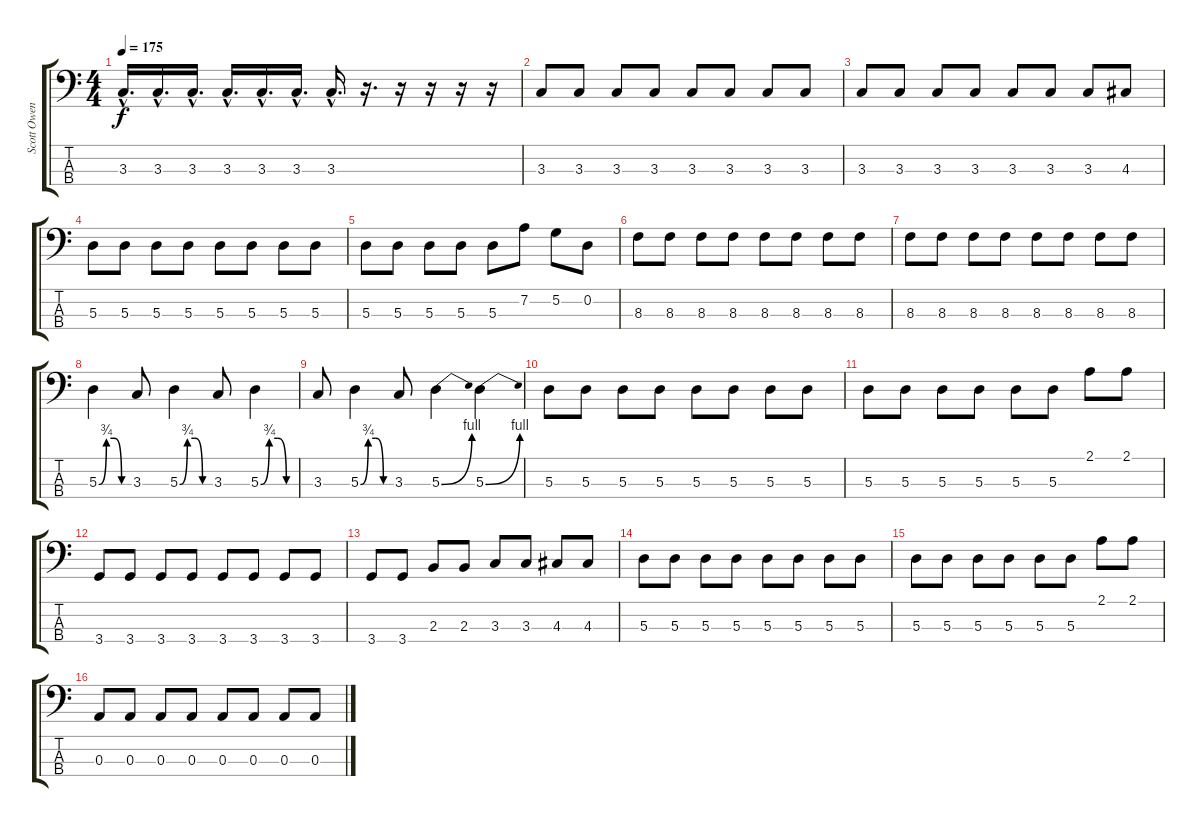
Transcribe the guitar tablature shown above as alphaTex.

\track ("Scott Owen" "Scott Owen") {instrument fretlessbass}
\staff {score tabs}
\tuning (G2 D2 A1 E1) {hide}
\ts (4 4)
\tempo 175
\clef f4
\ks c
3.3{hac}.16{d dy f} 3.3{hac}.16{d} 3.3{hac}.16{d} 3.3{hac}.16{d} 3.3{hac}.16{d} 3.3{hac}.16{d} 3.3{hac}.16{d} r.16{d} r.16 r.16 r.16 r.16 |
3.3.8 3.3.8 3.3.8 3.3.8 3.3.8 3.3.8 3.3.8 3.3.8 |
3.3.8 3.3.8 3.3.8 3.3.8 3.3.8 3.3.8 3.3.8 4.3.8 |
5.3.8 5.3.8 5.3.8 5.3.8 5.3.8 5.3.8 5.3.8 5.3.8 |
5.3.8 5.3.8 5.3.8 5.3.8 5.3.8 7.2.8 5.2.8 0.2.8 |
8.3.8 8.3.8 8.3.8 8.3.8 8.3.8 8.3.8 8.3.8 8.3.8 |
8.3.8 8.3.8 8.3.8 8.3.8 8.3.8 8.3.8 8.3.8 8.3.8 |
5.3{be (custom 0 0 15 3 30 3 45 0 60 0)}.4 3.3.8 5.3{be (custom 0 0 15 3 30 3 45 0 60 0)}.4 3.3.8 5.3{be (custom 0 0 15 3 30 3 45 0 60 0)}.4 |
3.3.8 5.3{be (custom 0 0 15 3 30 3 45 0 60 0)}.4 3.3.8 5.3{be (bend 0 0 60 4)}.4 5.3{be (bend 0 0 60 4)}.4 |
5.3.8 5.3.8 5.3.8 5.3.8 5.3.8 5.3.8 5.3.8 5.3.8 |
5.3.8 5.3.8 5.3.8 5.3.8 5.3.8 5.3.8 2.1.8 2.1.8 |
3.4.8 3.4.8 3.4.8 3.4.8 3.4.8 3.4.8 3.4.8 3.4.8 |
3.4.8 3.4.8 2.3.8 2.3.8 3.3.8 3.3.8 4.3.8 4.3.8 |
5.3.8 5.3.8 5.3.8 5.3.8 5.3.8 5.3.8 5.3.8 5.3.8 |
5.3.8 5.3.8 5.3.8 5.3.8 5.3.8 5.3.8 2.1.8 2.1.8 |
0.3.8 0.3.8 0.3.8 0.3.8 0.3.8 0.3.8 0.3.8 0.3.8
